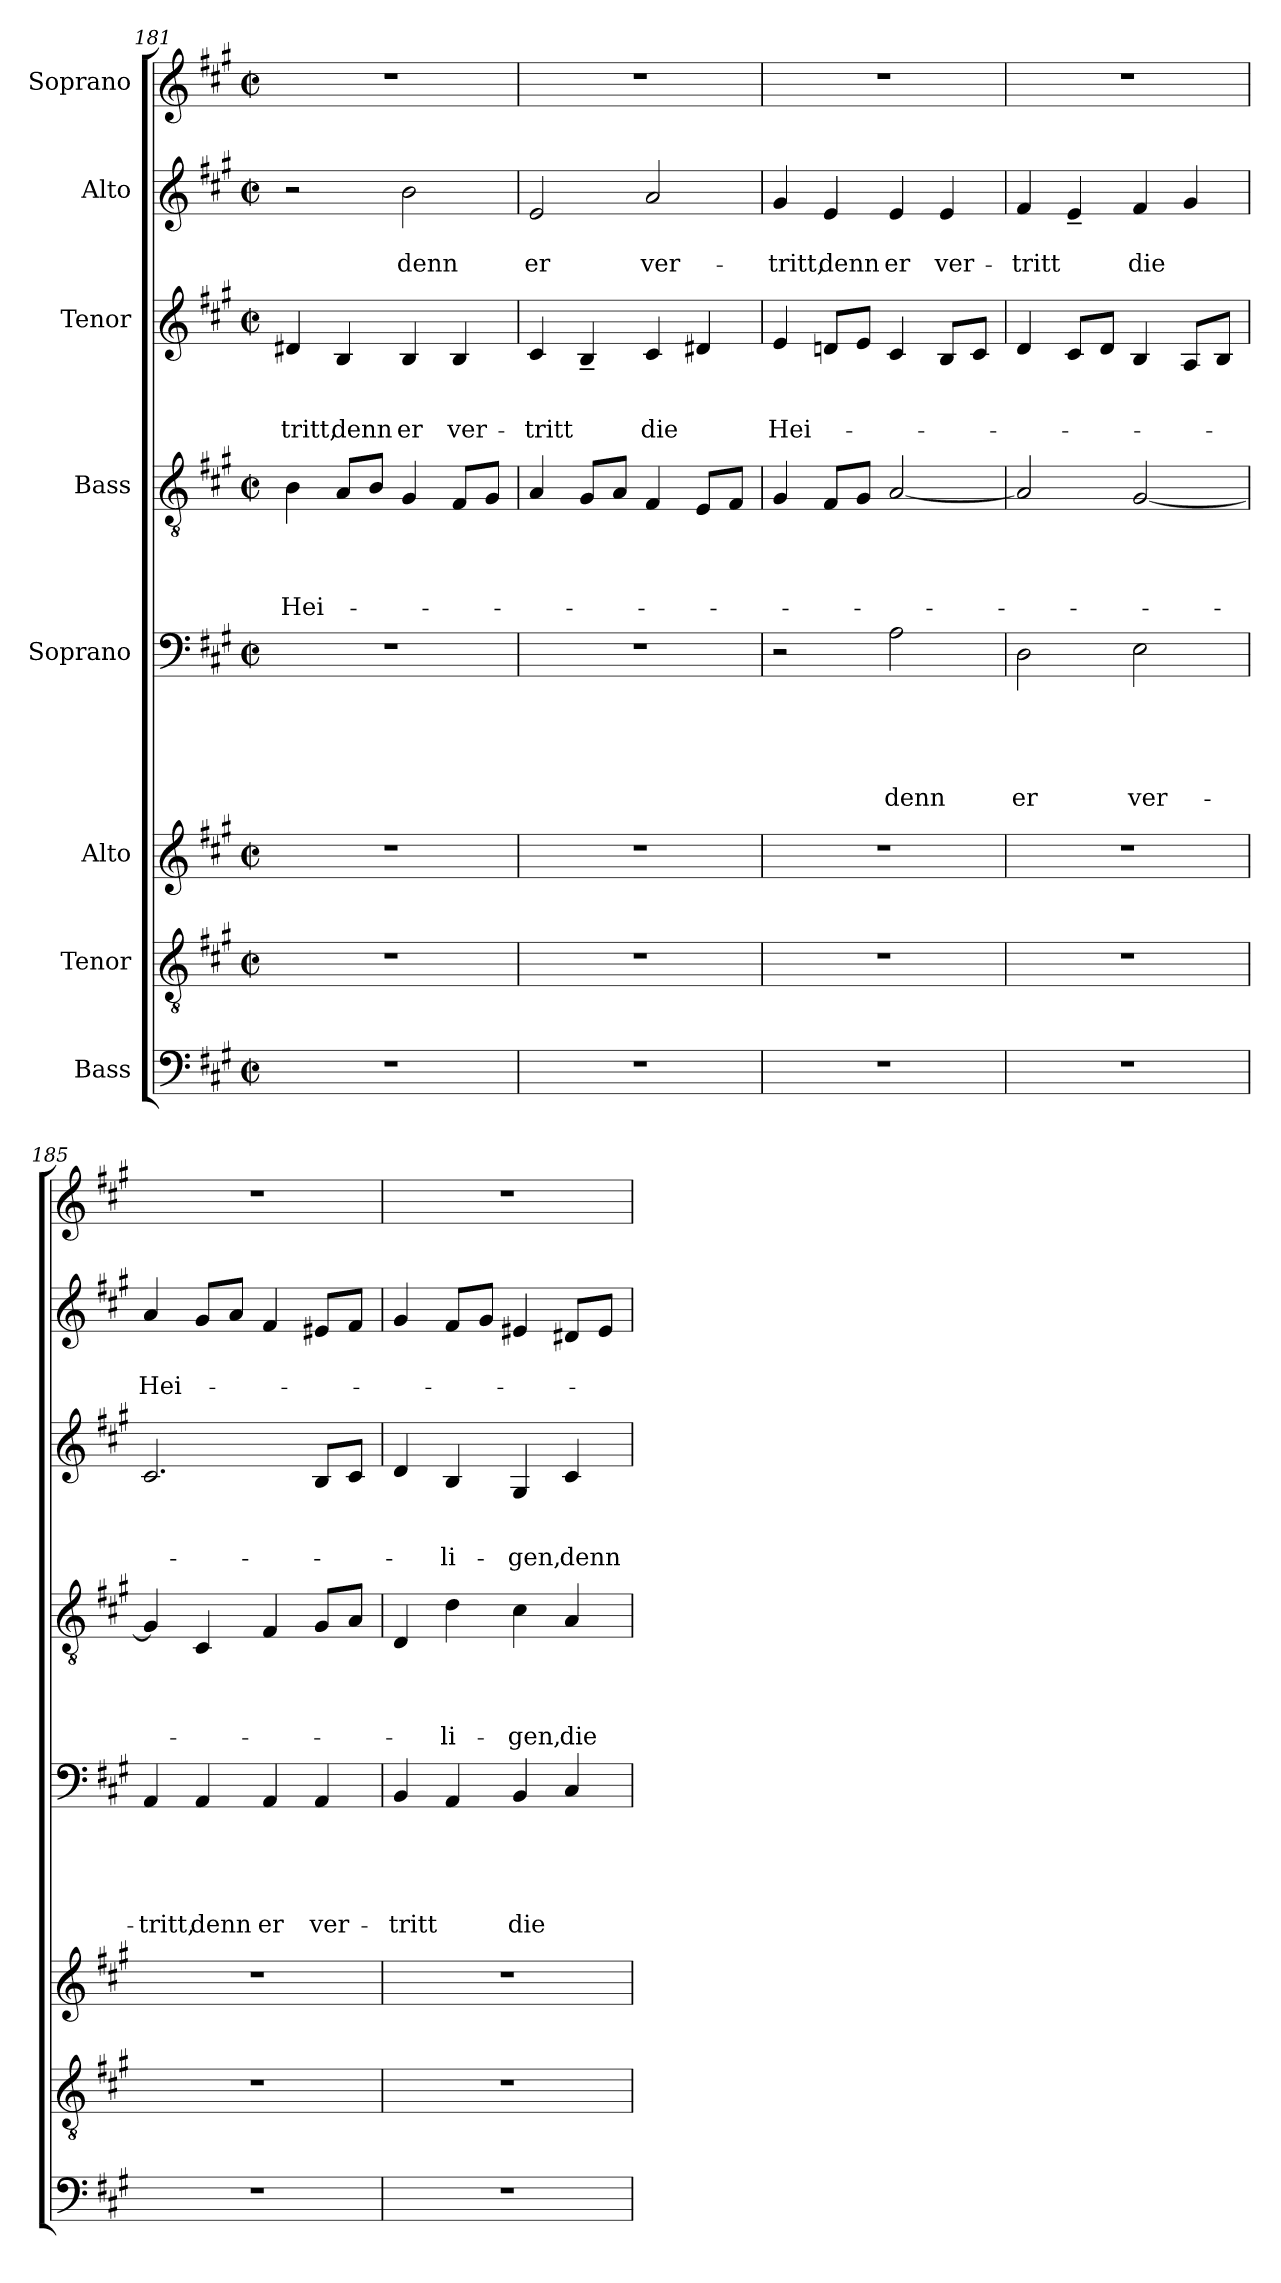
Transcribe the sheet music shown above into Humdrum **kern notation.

**kern	**kern	**kern	**kern	**text	**text	**text	**text	**text	**kern	**text	**text	**text	**text	**kern	**text	**text	**text	**kern	**text	**text	**kern
*part8	*part7	*part6	*part5	*part5	*part5	*part5	*part5	*part5	*part4	*part4	*part4	*part4	*part4	*part3	*part3	*part3	*part3	*part2	*part2	*part2	*part1
*staff8	*staff7	*staff6	*staff5	*staff5	*staff5	*staff5	*staff5	*staff5	*staff4	*staff4	*staff4	*staff4	*staff4	*staff3	*staff3	*staff3	*staff3	*staff2	*staff2	*staff2	*staff1
*I"Bass	*I"Tenor	*I"Alto	*I"Soprano	*	*	*	*	*	*I"Bass	*	*	*	*	*I"Tenor	*	*	*	*I"Alto	*	*	*I"Soprano
*clefF4	*clefGv2	*clefG2	*clefF4	*	*	*	*	*	*clefGv2	*	*	*	*	*clefG2	*	*	*	*clefG2	*	*	*clefG2
*k[f#c#g#]	*k[f#c#g#]	*k[f#c#g#]	*k[f#c#g#]	*	*	*	*	*	*k[f#c#g#]	*	*	*	*	*k[f#c#g#]	*	*	*	*k[f#c#g#]	*	*	*k[f#c#g#]
*A:	*A:	*A:	*A:	*	*	*	*	*	*A:	*	*	*	*	*A:	*	*	*	*A:	*	*	*A:
*M2/2	*M2/2	*M2/2	*M2/2	*	*	*	*	*	*M2/2	*	*	*	*	*M2/2	*	*	*	*M2/2	*	*	*M2/2
*met(c|)	*met(c|)	*met(c|)	*met(c|)	*	*	*	*	*	*met(c|)	*	*	*	*	*met(c|)	*	*	*	*met(c|)	*	*	*met(c|)
=181	=181	=181	=181	=181	=181	=181	=181	=181	=181	=181	=181	=181	=181	=181	=181	=181	=181	=181	=181	=181	=181
!	!	!	!	!	!	!	!	!	!	!	!	!	!LO:LY:b	!	!	!	!LO:LY:b	!	!	!	!
1r	1r	1r	1r	.	.	.	.	.	4B\	.	.	.	Hei-	4d#X/	.	.	-tritt,	2r	.	.	1r
!	!	!	!	!	!	!	!	!	!	!	!	!	!	!	!	!	!LO:LY:b	!	!	!	!
.	.	.	.	.	.	.	.	.	8A/L	.	.	.	.	4B/	.	.	denn	.	.	.	.
.	.	.	.	.	.	.	.	.	8B/J	.	.	.	.	.	.	.	.	.	.	.	.
!	!	!	!	!	!	!	!	!	!	!	!	!	!	!	!	!	!LO:LY:b	!	!	!LO:LY:b	!
.	.	.	.	.	.	.	.	.	4G#/	.	.	.	.	4B/	.	.	er	2b\	.	denn	.
!	!	!	!	!	!	!	!	!	!	!	!	!	!	!	!	!	!LO:LY:b	!	!	!	!
.	.	.	.	.	.	.	.	.	8F#/L	.	.	.	.	4B/	.	.	ver-	.	.	.	.
.	.	.	.	.	.	.	.	.	8G#/J	.	.	.	.	.	.	.	.	.	.	.	.
=182	=182	=182	=182	=182	=182	=182	=182	=182	=182	=182	=182	=182	=182	=182	=182	=182	=182	=182	=182	=182	=182
!	!	!	!	!	!	!	!	!	!	!	!	!	!	!	!	!	!LO:LY:b	!	!	!LO:LY:b	!
1r	1r	1r	1r	.	.	.	.	.	4A/	.	.	.	.	4c#/	.	.	-tritt	2e/	.	er	1r
.	.	.	.	.	.	.	.	.	8G#/L	.	.	.	.	4B~</	.	.	.	.	.	.	.
.	.	.	.	.	.	.	.	.	8A/J	.	.	.	.	.	.	.	.	.	.	.	.
!	!	!	!	!	!	!	!	!	!	!	!	!	!	!	!	!	!LO:LY:b	!	!	!LO:LY:b	!
.	.	.	.	.	.	.	.	.	4F#/	.	.	.	.	4c#/	.	.	die	2a/	.	ver-	.
.	.	.	.	.	.	.	.	.	8E/L	.	.	.	.	4d#X/	.	.	.	.	.	.	.
.	.	.	.	.	.	.	.	.	8F#/J	.	.	.	.	.	.	.	.	.	.	.	.
!!LO:LB:g=z
=183	=183	=183	=183	=183	=183	=183	=183	=183	=183	=183	=183	=183	=183	=183	=183	=183	=183	=183	=183	=183	=183
!	!	!	!	!	!	!	!	!	!	!	!	!	!	!	!	!	!LO:LY:b	!	!	!LO:LY:b	!
1r	1r	1r	2r	.	.	.	.	.	4G#/	.	.	.	.	4e/	.	.	Hei-	4g#/	.	-tritt,	1r
!	!	!	!	!	!	!	!	!	!	!	!	!	!	!	!	!	!	!	!	!LO:LY:b	!
.	.	.	.	.	.	.	.	.	8F#/L	.	.	.	.	8dn/L	.	.	.	4e/	.	denn	.
.	.	.	.	.	.	.	.	.	8G#/J	.	.	.	.	8e/J	.	.	.	.	.	.	.
!	!	!	!	!	!	!	!	!LO:LY:b	!	!	!	!	!	!	!	!	!	!	!	!LO:LY:b	!
.	.	.	2A\	.	.	.	.	denn	[<2A/	.	.	.	.	4c#/	.	.	.	4e/	.	er	.
!	!	!	!	!	!	!	!	!	!	!	!	!	!	!	!	!	!	!	!	!LO:LY:b	!
.	.	.	.	.	.	.	.	.	.	.	.	.	.	8B/L	.	.	.	4e/	.	ver-	.
.	.	.	.	.	.	.	.	.	.	.	.	.	.	8c#/J	.	.	.	.	.	.	.
=184	=184	=184	=184	=184	=184	=184	=184	=184	=184	=184	=184	=184	=184	=184	=184	=184	=184	=184	=184	=184	=184
!	!	!	!	!	!	!	!	!LO:LY:b	!	!	!	!	!	!	!	!	!	!	!	!LO:LY:b	!
1r	1r	1r	2D\	.	.	.	.	er	2A/]	.	.	.	.	4d/	.	.	.	4f#/	.	-tritt	1r
.	.	.	.	.	.	.	.	.	.	.	.	.	.	8c#/L	.	.	.	4e~</	.	.	.
.	.	.	.	.	.	.	.	.	.	.	.	.	.	8d/J	.	.	.	.	.	.	.
!	!	!	!	!	!	!	!	!LO:LY:b	!	!	!	!	!	!	!	!	!	!	!	!LO:LY:b	!
.	.	.	2E\	.	.	.	.	ver-	[<2G#/	.	.	.	.	4B/	.	.	.	4f#/	.	die	.
.	.	.	.	.	.	.	.	.	.	.	.	.	.	8A/L	.	.	.	4g#/	.	.	.
.	.	.	.	.	.	.	.	.	.	.	.	.	.	8B/J	.	.	.	.	.	.	.
=185	=185	=185	=185	=185	=185	=185	=185	=185	=185	=185	=185	=185	=185	=185	=185	=185	=185	=185	=185	=185	=185
!	!	!	!	!	!	!	!	!LO:LY:b	!	!	!	!	!	!	!	!	!	!	!	!LO:LY:b	!
1r	1r	1r	4AA/	.	.	.	.	-tritt,	4G#/]	.	.	.	.	2.c#/	.	.	.	4a/	.	Hei-	1r
!	!	!	!	!	!	!	!	!LO:LY:b	!	!	!	!	!	!	!	!	!	!	!	!	!
.	.	.	4AA/	.	.	.	.	denn	4C#/	.	.	.	.	.	.	.	.	8g#/L	.	.	.
.	.	.	.	.	.	.	.	.	.	.	.	.	.	.	.	.	.	8a/J	.	.	.
!	!	!	!	!	!	!	!	!LO:LY:b	!	!	!	!	!	!	!	!	!	!	!	!	!
.	.	.	4AA/	.	.	.	.	er	4F#/	.	.	.	.	.	.	.	.	4f#/	.	.	.
!	!	!	!	!	!	!	!	!LO:LY:b	!	!	!	!	!	!	!	!	!	!	!	!	!
.	.	.	4AA/	.	.	.	.	ver-	8G#/L	.	.	.	.	8B/L	.	.	.	8e#X/L	.	.	.
.	.	.	.	.	.	.	.	.	8A/J	.	.	.	.	8c#/J	.	.	.	8f#/J	.	.	.
=186	=186	=186	=186	=186	=186	=186	=186	=186	=186	=186	=186	=186	=186	=186	=186	=186	=186	=186	=186	=186	=186
!	!	!	!	!	!	!	!	!LO:LY:b	!	!	!	!	!	!	!	!	!	!	!	!	!
1r	1r	1r	4BB/	.	.	.	.	-tritt	4D/	.	.	.	.	4d/	.	.	.	4g#/	.	.	1r
!	!	!	!	!	!	!	!	!	!	!	!	!	!LO:LY:b	!	!	!	!LO:LY:b	!	!	!	!
.	.	.	4AA/	.	.	.	.	.	4d\	.	.	.	-li-	4B/	.	.	-li-	8f#/L	.	.	.
.	.	.	.	.	.	.	.	.	.	.	.	.	.	.	.	.	.	8g#/J	.	.	.
!	!	!	!	!	!	!	!	!LO:LY:b	!	!	!	!	!LO:LY:b	!	!	!	!LO:LY:b	!	!	!	!
.	.	.	4BB/	.	.	.	.	die	4c#\	.	.	.	-gen,	4G#/	.	.	-gen,	4e#X/	.	.	.
!	!	!	!	!	!	!	!	!	!	!	!	!	!LO:LY:b	!	!	!	!LO:LY:b	!	!	!	!
.	.	.	4C#/	.	.	.	.	.	4A/	.	.	.	die	4c#/	.	.	denn	8d#X/L	.	.	.
.	.	.	.	.	.	.	.	.	.	.	.	.	.	.	.	.	.	8e#/J	.	.	.
=	=	=	=	=	=	=	=	=	=	=	=	=	=	=	=	=	=	=	=	=	=
*-	*-	*-	*-	*-	*-	*-	*-	*-	*-	*-	*-	*-	*-	*-	*-	*-	*-	*-	*-	*-	*-
